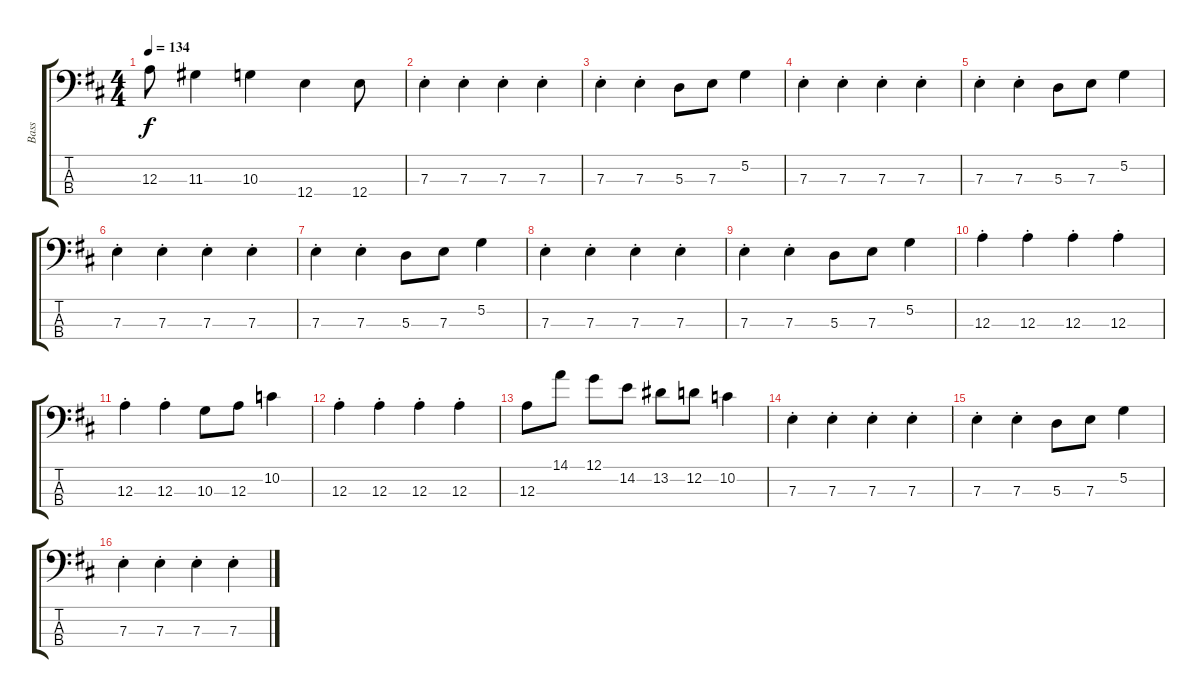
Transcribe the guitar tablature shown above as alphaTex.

\track ("Bass" "Bass") {instrument electricbasspick}
\staff {score tabs}
\tuning (G2 D2 A1 E1) {hide}
\ts (4 4)
\tempo 134
\clef f4
\ks d
12.3{t}.8{dy f} 11.3.4 10.3.4 12.4.4 12.4.8 |
7.3{st}.4 7.3{st}.4 7.3{st}.4 7.3{st}.4 |
7.3{st}.4 7.3{st}.4 5.3.8 7.3.8 5.2.4 |
7.3{st}.4 7.3{st}.4 7.3{st}.4 7.3{st}.4 |
7.3{st}.4 7.3{st}.4 5.3.8 7.3.8 5.2.4 |
7.3{st}.4 7.3{st}.4 7.3{st}.4 7.3{st}.4 |
7.3{st}.4 7.3{st}.4 5.3.8 7.3.8 5.2.4 |
7.3{st}.4 7.3{st}.4 7.3{st}.4 7.3{st}.4 |
7.3{st}.4 7.3{st}.4 5.3.8 7.3.8 5.2.4 |
12.3{st}.4 12.3{st}.4 12.3{st}.4 12.3{st}.4 |
12.3{st}.4 12.3{st}.4 10.3.8 12.3.8 10.2.4 |
12.3{st}.4 12.3{st}.4 12.3{st}.4 12.3{st}.4 |
12.3.8 14.1.8 12.1.8 14.2.8 13.2.8 12.2.8 10.2.4 |
7.3{st}.4 7.3{st}.4 7.3{st}.4 7.3{st}.4 |
7.3{st}.4 7.3{st}.4 5.3.8 7.3.8 5.2.4 |
7.3{st}.4 7.3{st}.4 7.3{st}.4 7.3{st}.4
